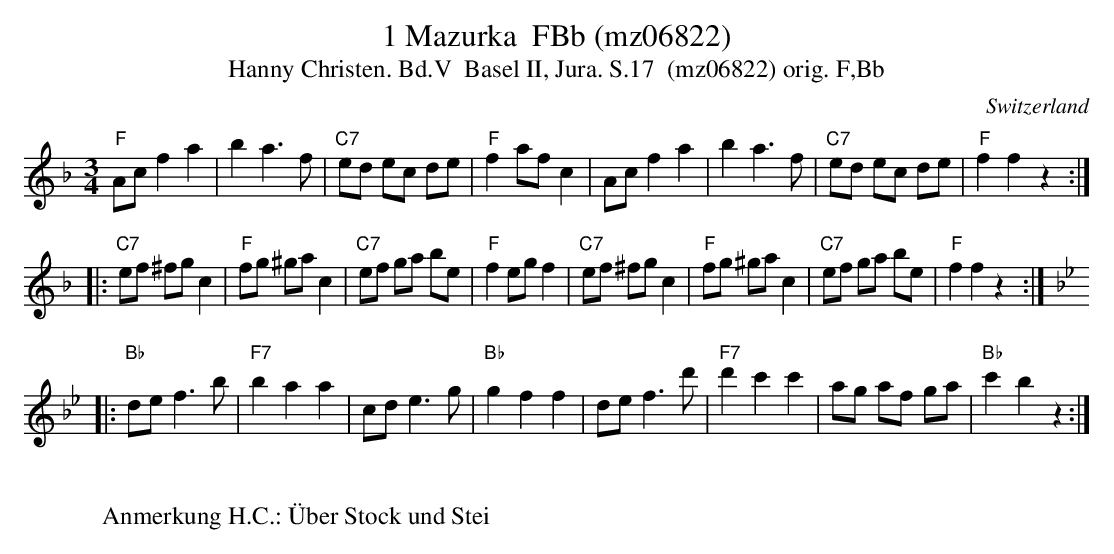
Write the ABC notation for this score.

X:1
T:1 Mazurka  FBb (mz06822)
T:Hanny Christen. Bd.V  Basel II, Jura. S.17  (mz06822) orig. F,Bb
M:3/4
L:1/8
O:Switzerland
K:F major
"F"Ac f2a2 | b2a3f | "C7"ed ec de | "F"f2afc2 | Ac f2a2 | b2a3f | "C7"ed ec de | "F"f2f2z2 ::
"C7"ef ^fgc2 | "F"fg ^gac2 | "C7"ef ga be | "F"f2egf2 | "C7"ef ^fg c2 | "F"fg ^gac2 | "C7"ef ga be | "F"f2f2z2 ::  [K:Bb]
"Bb"de f3b | "F7"b2a2a2 | cd e3g | "Bb"g2f2f2 | def3d' | "F7"d'2c'2c'2 | ag af ga | "Bb"c'2b2z2 :|
W:
W:Anmerkung H.C.: Über Stock und Stei
